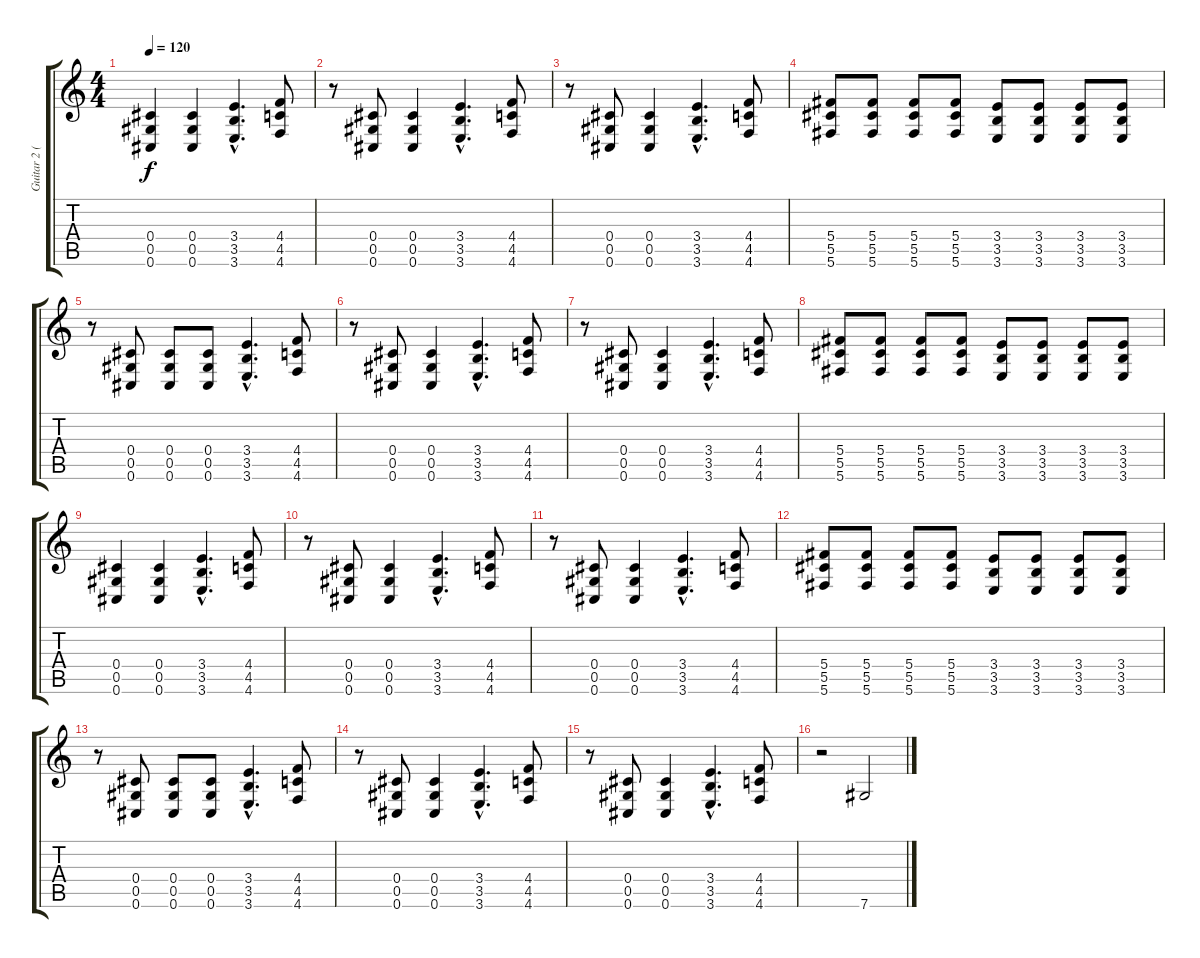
\track ("Guitar 2 (Lead)" "Guitar 2 (") {instrument distortionguitar}
\staff {score tabs}
\tuning (Eb4 Bb3 Gb3 Db3 Ab2 Db2) {hide}
\ts (4 4)
\tempo 120
\clef g2
\ks c
(0.4 0.5 0.6).4{dy f} (0.4 0.5 0.6).4 (3.4{hac} 3.5{hac} 3.6{hac}).4{d} (4.4 4.5 4.6).8 |
r.8 (0.4 0.5 0.6).8 (0.4 0.5 0.6).4 (3.4{hac} 3.5{hac} 3.6{hac}).4{d} (4.4 4.5 4.6).8 |
r.8 (0.4 0.5 0.6).8 (0.4 0.5 0.6).4 (3.4{hac} 3.5{hac} 3.6{hac}).4{d} (4.4 4.5 4.6).8 |
(5.4 5.5 5.6).8 (5.4 5.5 5.6).8 (5.4 5.5 5.6).8 (5.4 5.5 5.6).8 (3.4 3.5 3.6).8 (3.4 3.5 3.6).8 (3.4 3.5 3.6).8 (3.4 3.5 3.6).8 |
r.8 (0.4 0.5 0.6).8 (0.4 0.5 0.6).8 (0.4 0.5 0.6).8 (3.4{hac} 3.5{hac} 3.6{hac}).4{d} (4.4 4.5 4.6).8 |
r.8 (0.4 0.5 0.6).8 (0.4 0.5 0.6).4 (3.4{hac} 3.5{hac} 3.6{hac}).4{d} (4.4 4.5 4.6).8 |
r.8 (0.4 0.5 0.6).8 (0.4 0.5 0.6).4 (3.4{hac} 3.5{hac} 3.6{hac}).4{d} (4.4 4.5 4.6).8 |
(5.4 5.5 5.6).8 (5.4 5.5 5.6).8 (5.4 5.5 5.6).8 (5.4 5.5 5.6).8 (3.4 3.5 3.6).8 (3.4 3.5 3.6).8 (3.4 3.5 3.6).8 (3.4 3.5 3.6).8 |
(0.4 0.5 0.6).4 (0.4 0.5 0.6).4 (3.4{hac} 3.5{hac} 3.6{hac}).4{d} (4.4 4.5 4.6).8 |
r.8 (0.4 0.5 0.6).8 (0.4 0.5 0.6).4 (3.4{hac} 3.5{hac} 3.6{hac}).4{d} (4.4 4.5 4.6).8 |
r.8 (0.4 0.5 0.6).8 (0.4 0.5 0.6).4 (3.4{hac} 3.5{hac} 3.6{hac}).4{d} (4.4 4.5 4.6).8 |
(5.4 5.5 5.6).8 (5.4 5.5 5.6).8 (5.4 5.5 5.6).8 (5.4 5.5 5.6).8 (3.4 3.5 3.6).8 (3.4 3.5 3.6).8 (3.4 3.5 3.6).8 (3.4 3.5 3.6).8 |
r.8 (0.4 0.5 0.6).8 (0.4 0.5 0.6).8 (0.4 0.5 0.6).8 (3.4{hac} 3.5{hac} 3.6{hac}).4{d} (4.4 4.5 4.6).8 |
r.8 (0.4 0.5 0.6).8 (0.4 0.5 0.6).4 (3.4{hac} 3.5{hac} 3.6{hac}).4{d} (4.4 4.5 4.6).8 |
r.8 (0.4 0.5 0.6).8 (0.4 0.5 0.6).4 (3.4{hac} 3.5{hac} 3.6{hac}).4{d} (4.4 4.5 4.6).8 |
r.2 7.6{ss}.2{volume 13}
